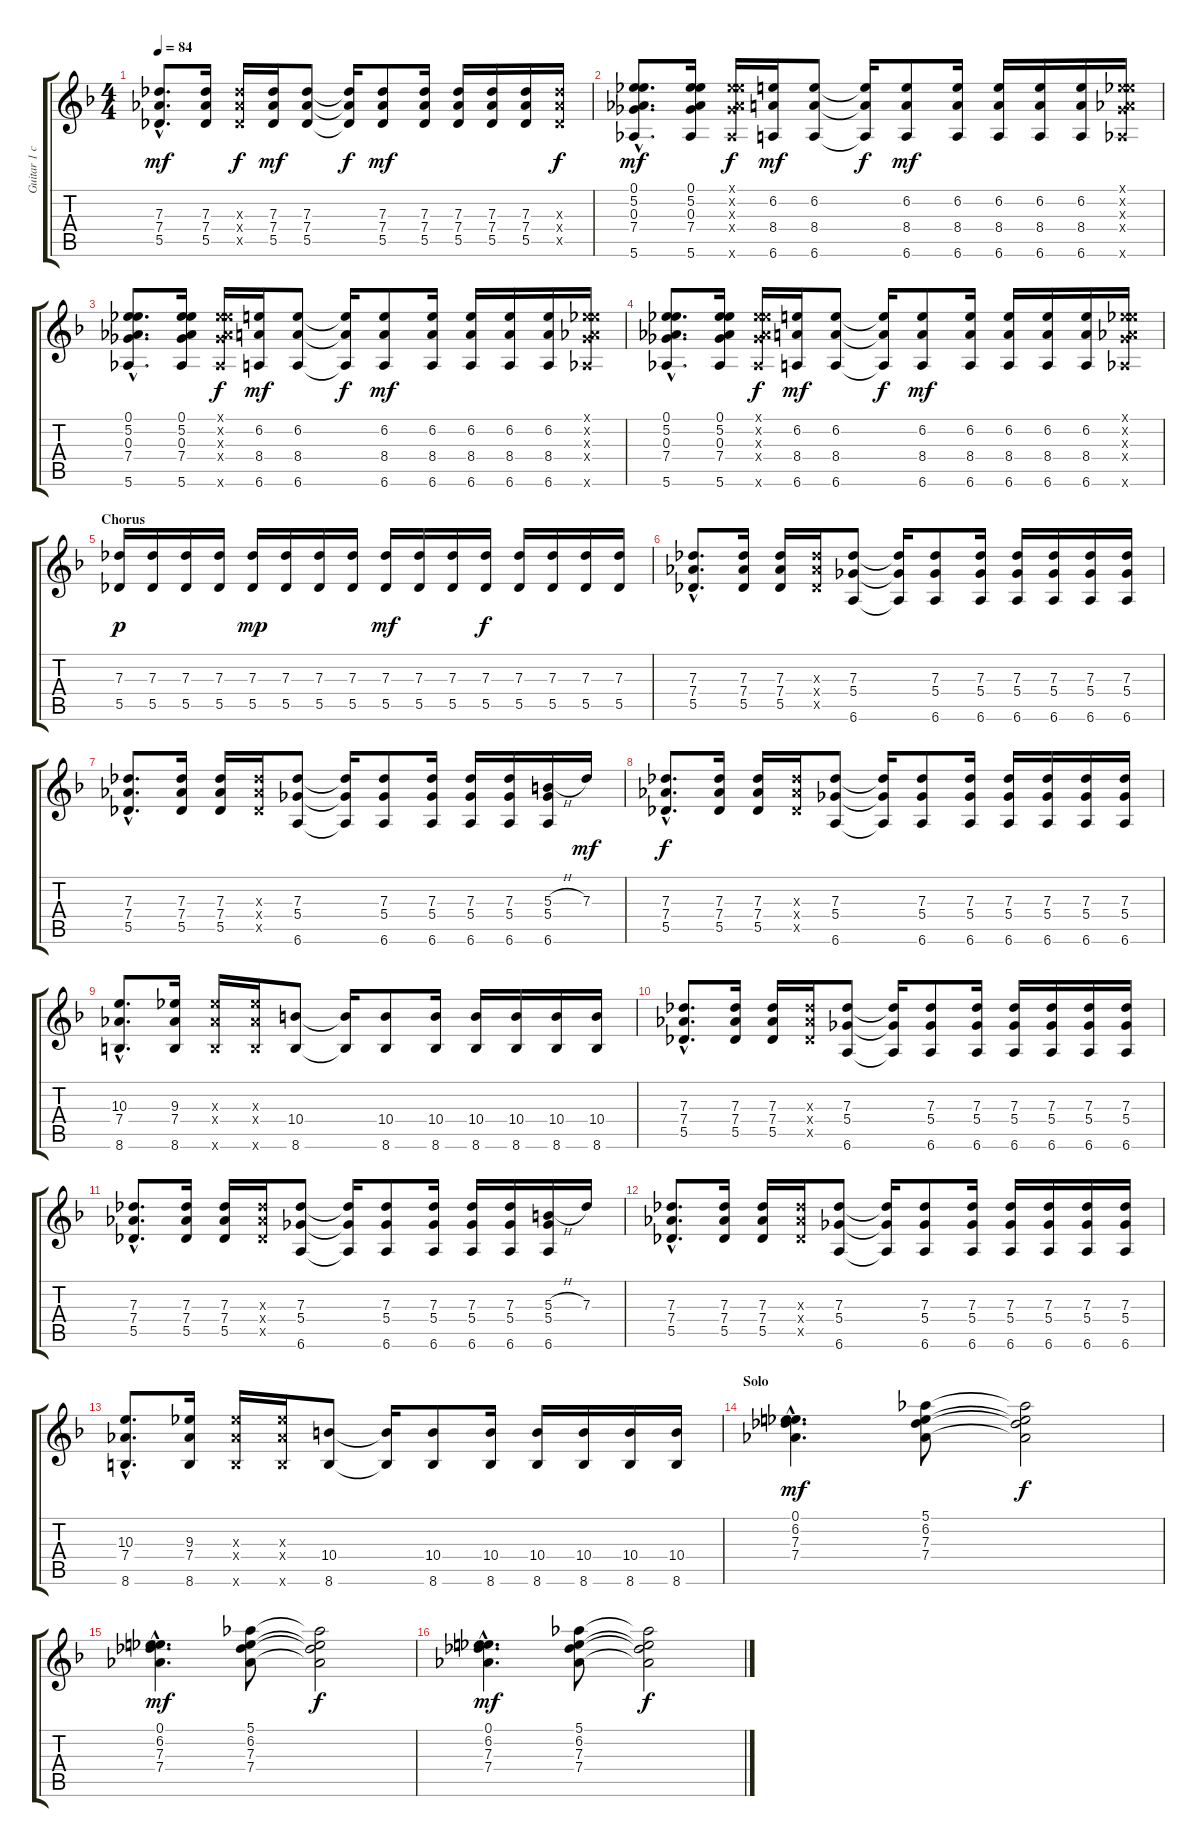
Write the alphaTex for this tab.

\track ("Guitar 1 clean w/chorus" "Guitar 1 c") {instrument electricguitarclean}
\staff {score tabs}
\tuning (Eb4 Bb3 Gb3 Db3 Ab2 Eb2) {hide}
\ts (4 4)
\tempo 84
\clef g2
\ks dminor
(7.3{hac} 7.4{hac} 5.5{hac}).8{d dy mf} (7.3 7.4 5.5).16 (7.3{x} 7.4{x} 5.5{x}).16{dy f} (7.3 7.4 5.5).16{dy mf} (7.3 7.4 5.5).8 (7.3{t} 7.4{t} 5.5{t}).16{dy f} (7.3 7.4 5.5).8{dy mf} (7.3 7.4 5.5).16 (7.3 7.4 5.5).16 (7.3 7.4 5.5).16 (7.3 7.4 5.5).16 (7.3{x} 7.4{x} 5.5{x}).16{dy f} |
(0.1{hac} 5.2{hac} 0.3{hac} 7.4{hac} 5.6{hac}).8{d dy mf} (0.1 5.2 0.3 7.4 5.6).16 (0.1{x} 5.2{x} 0.3{x} 7.4{x} 5.6{x}).16{dy f} (6.2 8.4 6.6).16{dy mf} (6.2 8.4 6.6).8 (6.2{t} 8.4{t} 6.6{t}).16{dy f} (6.2 8.4 6.6).8{dy mf} (6.2 8.4 6.6).16 (6.2 8.4 6.6).16 (6.2 8.4 6.6).16 (6.2 8.4 6.6).16 (0.1{x} 5.2{x} 0.3{x} 7.4{x} 5.6{x}).16 |
(0.1{hac} 5.2{hac} 0.3{hac} 7.4{hac} 5.6{hac}).8{d} (0.1 5.2 0.3 7.4 5.6).16 (0.1{x} 5.2{x} 0.3{x} 7.4{x} 5.6{x}).16{dy f} (6.2 8.4 6.6).16{dy mf} (6.2 8.4 6.6).8 (6.2{t} 8.4{t} 6.6{t}).16{dy f} (6.2 8.4 6.6).8{dy mf} (6.2 8.4 6.6).16 (6.2 8.4 6.6).16 (6.2 8.4 6.6).16 (6.2 8.4 6.6).16 (0.1{x} 5.2{x} 0.3{x} 7.4{x} 5.6{x}).16 |
(0.1{hac} 5.2{hac} 0.3{hac} 7.4{hac} 5.6{hac}).8{d} (0.1 5.2 0.3 7.4 5.6).16 (0.1{x} 5.2{x} 0.3{x} 7.4{x} 5.6{x}).16{dy f} (6.2 8.4 6.6).16{dy mf} (6.2 8.4 6.6).8 (6.2{t} 8.4{t} 6.6{t}).16{dy f} (6.2 8.4 6.6).8{dy mf} (6.2 8.4 6.6).16 (6.2 8.4 6.6).16 (6.2 8.4 6.6).16 (6.2 8.4 6.6).16 (0.1{x} 5.2{x} 0.3{x} 7.4{x} 5.6{x}).16 |
\section ("" "Chorus")
(7.3 5.5).16{dy p instrument distortionguitar} (7.3 5.5).16 (7.3 5.5).16 (7.3 5.5).16 (7.3 5.5).16{dy mp} (7.3 5.5).16 (7.3 5.5).16 (7.3 5.5).16 (7.3 5.5).16{dy mf} (7.3 5.5).16 (7.3 5.5).16 (7.3 5.5).16{dy f} (7.3 5.5).16 (7.3 5.5).16 (7.3 5.5).16 (7.3 5.5).16 |
(7.3{hac} 7.4{hac} 5.5{hac}).8{d} (7.3 7.4 5.5).16 (7.3 7.4 5.5).16 (7.3{x} 7.4{x} 5.5{x}).16 (7.3 5.4 6.6).8 (7.3{t} 5.4{t} 6.6{t}).16 (7.3 5.4 6.6).8 (7.3 5.4 6.6).16 (7.3 5.4 6.6).16 (7.3 5.4 6.6).16 (7.3 5.4 6.6).16 (7.3 5.4 6.6).16 |
(7.3{hac} 7.4{hac} 5.5{hac}).8{d} (7.3 7.4 5.5).16 (7.3 7.4 5.5).16 (7.3{x} 7.4{x} 5.5{x}).16 (7.3 5.4 6.6).8 (7.3{t} 5.4{t} 6.6{t}).16 (7.3 5.4 6.6).8 (7.3 5.4 6.6).16 (7.3 5.4 6.6).16 (7.3 5.4 6.6).16 (5.3{h} 5.4 6.6).16 7.3.16{dy mf} |
(7.3{hac} 7.4{hac} 5.5{hac}).8{d dy f} (7.3 7.4 5.5).16 (7.3 7.4 5.5).16 (7.3{x} 7.4{x} 5.5{x}).16 (7.3 5.4 6.6).8 (7.3{t} 5.4{t} 6.6{t}).16 (7.3 5.4 6.6).8 (7.3 5.4 6.6).16 (7.3 5.4 6.6).16 (7.3 5.4 6.6).16 (7.3 5.4 6.6).16 (7.3 5.4 6.6).16 |
(10.3{hac} 7.4{hac} 8.6{hac}).8{d} (9.3 7.4 8.6).16 (9.3{x} 7.4{x} 8.6{x}).16 (9.3{x} 7.4{x} 8.6{x}).16 (10.4 8.6).8 (10.4{t} 8.6{t}).16 (10.4 8.6).8 (10.4 8.6).16 (10.4 8.6).16 (10.4 8.6).16 (10.4 8.6).16 (10.4 8.6).16 |
(7.3{hac} 7.4{hac} 5.5{hac}).8{d} (7.3 7.4 5.5).16 (7.3 7.4 5.5).16 (7.3{x} 7.4{x} 5.5{x}).16 (7.3 5.4 6.6).8 (7.3{t} 5.4{t} 6.6{t}).16 (7.3 5.4 6.6).8 (7.3 5.4 6.6).16 (7.3 5.4 6.6).16 (7.3 5.4 6.6).16 (7.3 5.4 6.6).16 (7.3 5.4 6.6).16 |
(7.3{hac} 7.4{hac} 5.5{hac}).8{d} (7.3 7.4 5.5).16 (7.3 7.4 5.5).16 (7.3{x} 7.4{x} 5.5{x}).16 (7.3 5.4 6.6).8 (7.3{t} 5.4{t} 6.6{t}).16 (7.3 5.4 6.6).8 (7.3 5.4 6.6).16 (7.3 5.4 6.6).16 (7.3 5.4 6.6).16 (5.3{h} 5.4 6.6).16 7.3.16 |
(7.3{hac} 7.4{hac} 5.5{hac}).8{d} (7.3 7.4 5.5).16 (7.3 7.4 5.5).16 (7.3{x} 7.4{x} 5.5{x}).16 (7.3 5.4 6.6).8 (7.3{t} 5.4{t} 6.6{t}).16 (7.3 5.4 6.6).8 (7.3 5.4 6.6).16 (7.3 5.4 6.6).16 (7.3 5.4 6.6).16 (7.3 5.4 6.6).16 (7.3 5.4 6.6).16 |
(10.3{hac} 7.4{hac} 8.6{hac}).8{d} (9.3 7.4 8.6).16 (9.3{x} 7.4{x} 8.6{x}).16 (9.3{x} 7.4{x} 8.6{x}).16 (10.4 8.6).8 (10.4{t} 8.6{t}).16 (10.4 8.6).8 (10.4 8.6).16 (10.4 8.6).16 (10.4 8.6).16 (10.4 8.6).16 (10.4 8.6).16 |
\section ("" "Solo")
(0.1{hac} 6.2{hac} 7.3{hac} 7.4{hac}).4{d dy mf instrument electricguitarclean} (5.1 6.2 7.3 7.4).8 (5.1{t} 6.2{t} 7.3{t} 7.4{t}).2{dy f} |
(0.1{hac} 6.2{hac} 7.3{hac} 7.4{hac}).4{d dy mf} (5.1 6.2 7.3 7.4).8 (5.1{t} 6.2{t} 7.3{t} 7.4{t}).2{dy f} |
(0.1{hac} 6.2{hac} 7.3{hac} 7.4{hac}).4{d dy mf} (5.1 6.2 7.3 7.4).8 (5.1{t} 6.2{t} 7.3{t} 7.4{t}).2{dy f}
